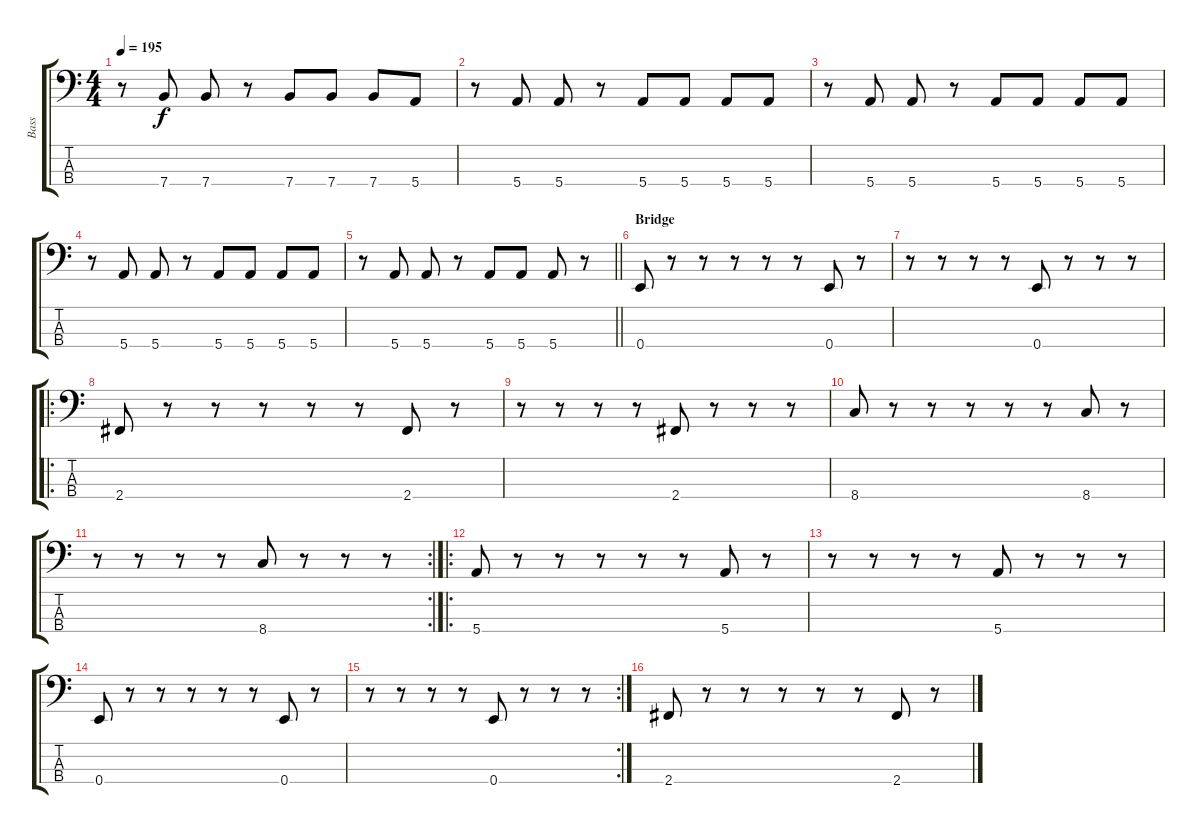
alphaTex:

\track ("Bass" "Bass") {instrument electricbassfinger}
\staff {score tabs}
\tuning (G2 D2 A1 E1) {hide}
\ts (4 4)
\tempo 195
\clef f4
\ks c
r.8{dy f} 7.4.8 7.4.8 r.8 7.4.8 7.4.8 7.4.8 5.4.8 |
r.8 5.4.8 5.4.8 r.8 5.4.8 5.4.8 5.4.8 5.4.8 |
r.8 5.4.8 5.4.8 r.8 5.4.8 5.4.8 5.4.8 5.4.8 |
r.8 5.4.8 5.4.8 r.8 5.4.8 5.4.8 5.4.8 5.4.8 |
\barLineRight lightlight
r.8 5.4.8 5.4.8 r.8 5.4.8 5.4.8 5.4.8 r.8 |
\section ("" "Bridge")
0.4.8 r.8 r.8 r.8 r.8 r.8 0.4.8 r.8 |
r.8 r.8 r.8 r.8 0.4.8 r.8 r.8 r.8 |
\ro
2.4.8 r.8 r.8 r.8 r.8 r.8 2.4.8 r.8 |
r.8 r.8 r.8 r.8 2.4.8 r.8 r.8 r.8 |
8.4.8 r.8 r.8 r.8 r.8 r.8 8.4.8 r.8 |
\rc 2
r.8 r.8 r.8 r.8 8.4.8 r.8 r.8 r.8 |
\ro
5.4.8 r.8 r.8 r.8 r.8 r.8 5.4.8 r.8 |
r.8 r.8 r.8 r.8 5.4.8 r.8 r.8 r.8 |
0.4.8 r.8 r.8 r.8 r.8 r.8 0.4.8 r.8 |
\rc 2
r.8 r.8 r.8 r.8 0.4.8 r.8 r.8 r.8 |
2.4.8 r.8 r.8 r.8 r.8 r.8 2.4.8 r.8
